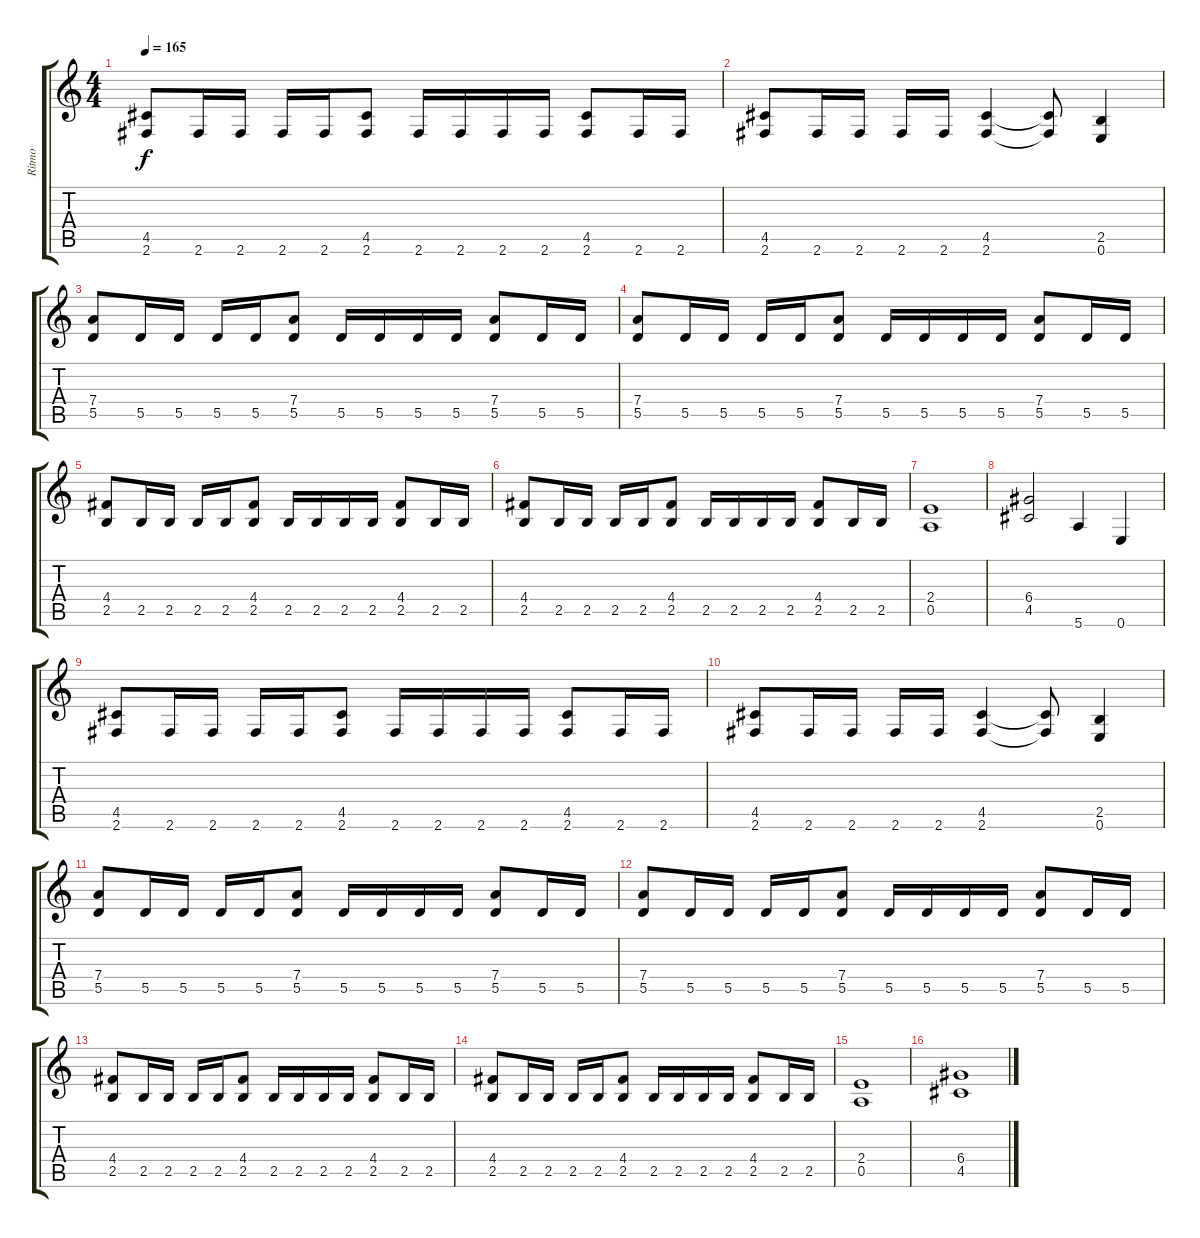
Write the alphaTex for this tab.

\track ("Ritmo" "Ritmo") {instrument electricguitarclean}
\staff {score tabs}
\tuning (E4 B3 G3 D3 A2 E2) {hide}
\ts (4 4)
\tempo 165
\clef g2
\ks c
(4.5 2.6).8{dy f} 2.6.16 2.6.16 2.6.16 2.6.16 (4.5 2.6).8 2.6.16 2.6.16 2.6.16 2.6.16 (4.5 2.6).8 2.6.16 2.6.16 |
(4.5 2.6).8 2.6.16 2.6.16 2.6.16 2.6.16 (4.5 2.6).4 (4.5{t} 2.6{t}).8 (2.5 0.6).4 |
(7.4 5.5).8 5.5.16 5.5.16 5.5.16 5.5.16 (7.4 5.5).8 5.5.16 5.5.16 5.5.16 5.5.16 (7.4 5.5).8 5.5.16 5.5.16 |
(7.4 5.5).8 5.5.16 5.5.16 5.5.16 5.5.16 (7.4 5.5).8 5.5.16 5.5.16 5.5.16 5.5.16 (7.4 5.5).8 5.5.16 5.5.16 |
(4.4 2.5).8 2.5.16 2.5.16 2.5.16 2.5.16 (4.4 2.5).8 2.5.16 2.5.16 2.5.16 2.5.16 (4.4 2.5).8 2.5.16 2.5.16 |
(4.4 2.5).8 2.5.16 2.5.16 2.5.16 2.5.16 (4.4 2.5).8 2.5.16 2.5.16 2.5.16 2.5.16 (4.4 2.5).8 2.5.16 2.5.16 |
(2.4 0.5).1 |
(6.4 4.5).2 5.6.4 0.6.4 |
(4.5 2.6).8 2.6.16 2.6.16 2.6.16 2.6.16 (4.5 2.6).8 2.6.16 2.6.16 2.6.16 2.6.16 (4.5 2.6).8 2.6.16 2.6.16 |
(4.5 2.6).8 2.6.16 2.6.16 2.6.16 2.6.16 (4.5 2.6).4 (4.5{t} 2.6{t}).8 (2.5 0.6).4 |
(7.4 5.5).8 5.5.16 5.5.16 5.5.16 5.5.16 (7.4 5.5).8 5.5.16 5.5.16 5.5.16 5.5.16 (7.4 5.5).8 5.5.16 5.5.16 |
(7.4 5.5).8 5.5.16 5.5.16 5.5.16 5.5.16 (7.4 5.5).8 5.5.16 5.5.16 5.5.16 5.5.16 (7.4 5.5).8 5.5.16 5.5.16 |
(4.4 2.5).8 2.5.16 2.5.16 2.5.16 2.5.16 (4.4 2.5).8 2.5.16 2.5.16 2.5.16 2.5.16 (4.4 2.5).8 2.5.16 2.5.16 |
(4.4 2.5).8 2.5.16 2.5.16 2.5.16 2.5.16 (4.4 2.5).8 2.5.16 2.5.16 2.5.16 2.5.16 (4.4 2.5).8 2.5.16 2.5.16 |
(2.4 0.5).1 |
(6.4 4.5).1
